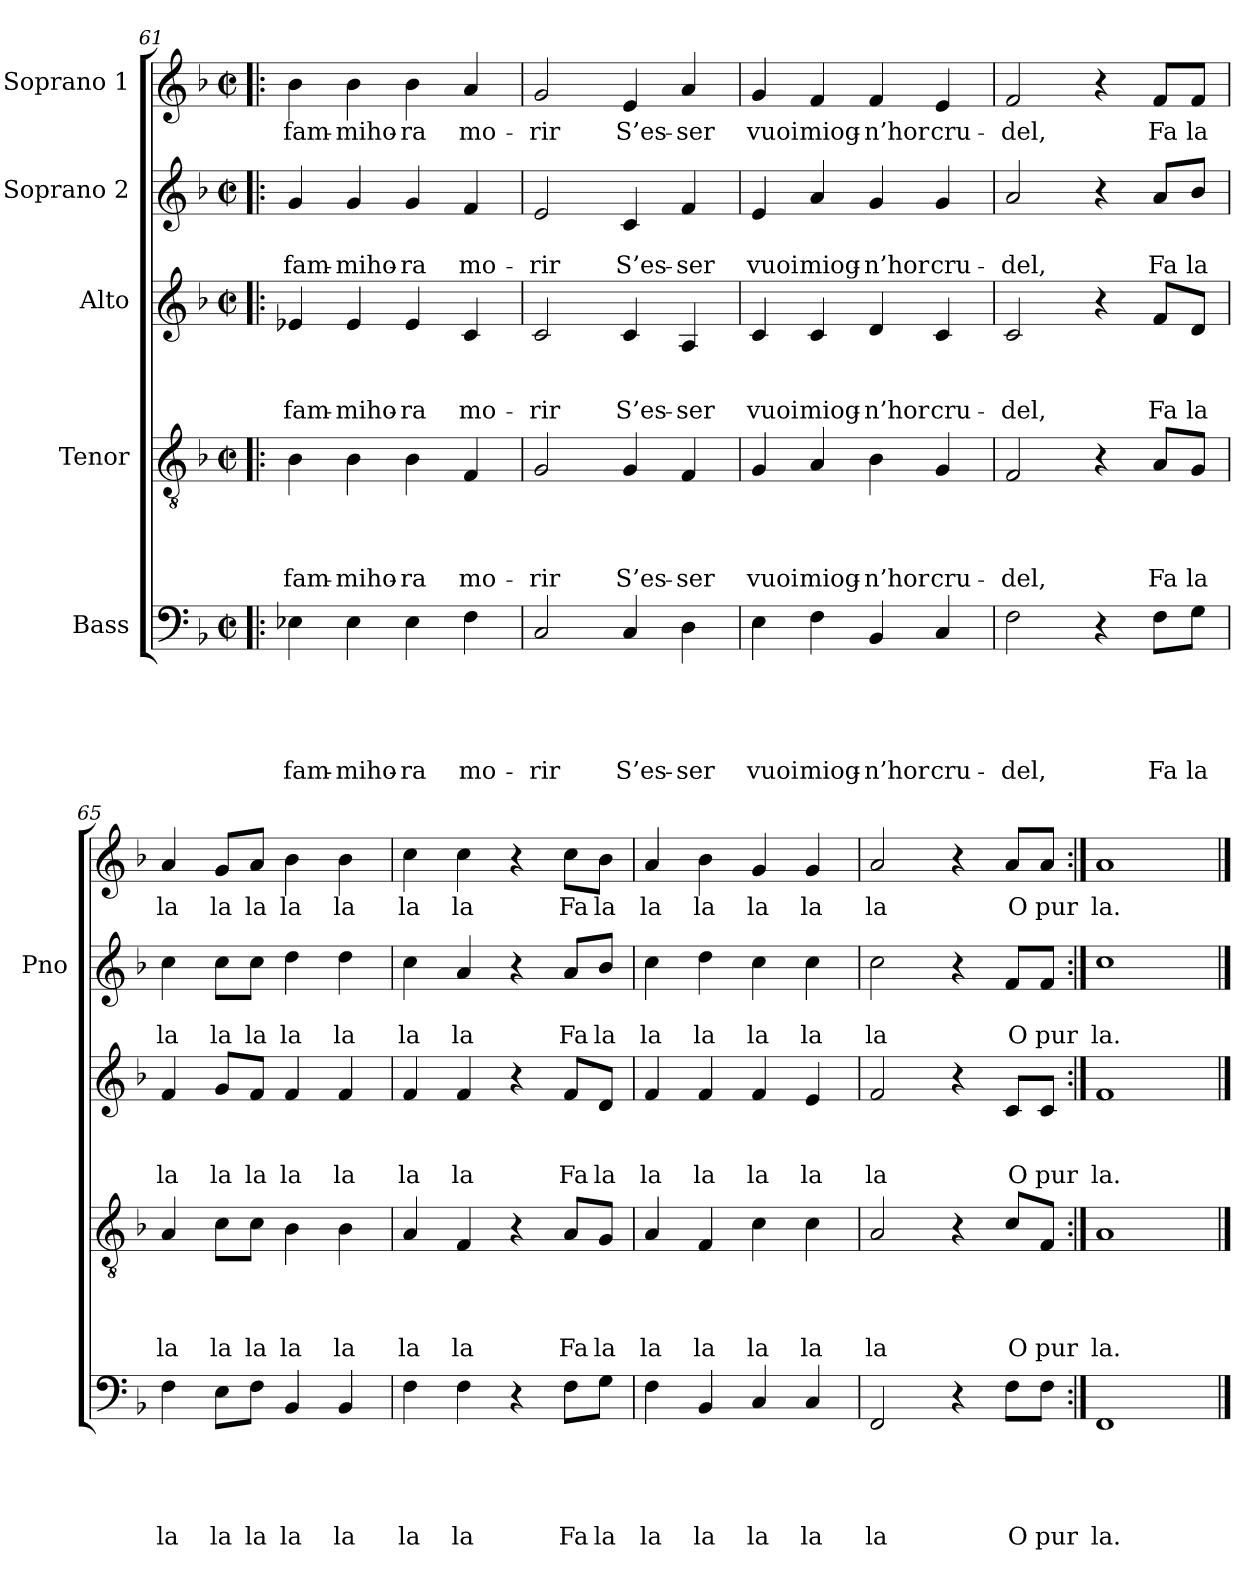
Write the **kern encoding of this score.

**kern	**text	**text	**text	**text	**text	**kern	**text	**text	**text	**text	**kern	**text	**text	**text	**kern	**text	**text	**kern	**text
*part5	*part5	*part5	*part5	*part5	*part5	*part4	*part4	*part4	*part4	*part4	*part3	*part3	*part3	*part3	*part2	*part2	*part2	*part1	*part1
*staff5	*staff5	*staff5	*staff5	*staff5	*staff5	*staff4	*staff4	*staff4	*staff4	*staff4	*staff3	*staff3	*staff3	*staff3	*staff2	*staff2	*staff2	*staff1	*staff1
*I"Bass	*	*	*	*	*	*I"Tenor	*	*	*	*	*I"Alto	*	*	*	*I"Soprano 2	*	*	*I"Soprano 1	*
*	*	*	*	*	*	*	*	*	*	*	*	*	*	*	*I'Pno	*	*	*	*
!!LO:LB:g=z
*clefF4	*	*	*	*	*	*clefGv2	*	*	*	*	*clefG2	*	*	*	*clefG2	*	*	*clefG2	*
*k[b-]	*	*	*	*	*	*k[b-]	*	*	*	*	*k[b-]	*	*	*	*k[b-]	*	*	*k[b-]	*
*F:	*	*	*	*	*	*F:	*	*	*	*	*F:	*	*	*	*F:	*	*	*F:	*
*M2/2	*	*	*	*	*	*M2/2	*	*	*	*	*M2/2	*	*	*	*M2/2	*	*	*M2/2	*
*met(c|)	*	*	*	*	*	*met(c|)	*	*	*	*	*met(c|)	*	*	*	*met(c|)	*	*	*met(c|)	*
=61!|:	=61!|:	=61!|:	=61!|:	=61!|:	=61!|:	=61!|:	=61!|:	=61!|:	=61!|:	=61!|:	=61!|:	=61!|:	=61!|:	=61!|:	=61!|:	=61!|:	=61!|:	=61!|:	=61!|:
4E-X\	.	.	.	.	fam-	4B-\	.	.	.	fam-	4e-X/	.	.	fam-	4g/	.	fam-	4b-\	fam-
4E-\	.	.	.	.	-miho-	4B-\	.	.	.	-miho-	4e-/	.	.	-miho-	4g/	.	-miho-	4b-\	-miho-
4E-\	.	.	.	.	-ra	4B-\	.	.	.	-ra	4e-/	.	.	-ra	4g/	.	-ra	4b-\	-ra
4F\	.	.	.	.	mo-	4F/	.	.	.	mo-	4c/	.	.	mo-	4f/	.	mo-	4a/	mo-
=62	=62	=62	=62	=62	=62	=62	=62	=62	=62	=62	=62	=62	=62	=62	=62	=62	=62	=62	=62
2C/	.	.	.	.	-rir	2G/	.	.	.	-rir	2c/	.	.	-rir	2e/	.	-rir	2g/	-rir
4C/	.	.	.	.	S’es-	4G/	.	.	.	S’es-	4c/	.	.	S’es-	4c/	.	S’es-	4e/	S’es-
4D\	.	.	.	.	-ser	4F/	.	.	.	-ser	4A/	.	.	-ser	4f/	.	-ser	4a/	-ser
=63	=63	=63	=63	=63	=63	=63	=63	=63	=63	=63	=63	=63	=63	=63	=63	=63	=63	=63	=63
4E\	.	.	.	.	vuoi	4G/	.	.	.	vuoi	4c/	.	.	vuoi	4e/	.	vuoi	4g/	vuoi
4F\	.	.	.	.	miog-	4A/	.	.	.	miog-	4c/	.	.	miog-	4a/	.	miog-	4f/	miog-
4BB-/	.	.	.	.	-n’hor	4B-\	.	.	.	-n’hor	4d/	.	.	-n’hor	4g/	.	-n’hor	4f/	-n’hor
4C/	.	.	.	.	cru-	4G/	.	.	.	cru-	4c/	.	.	cru-	4g/	.	cru-	4e/	cru-
=64	=64	=64	=64	=64	=64	=64	=64	=64	=64	=64	=64	=64	=64	=64	=64	=64	=64	=64	=64
2F\	.	.	.	.	-del,	2F/	.	.	.	-del,	2c/	.	.	-del,	2a/	.	-del,	2f/	-del,
4r	.	.	.	.	.	4r	.	.	.	.	4r	.	.	.	4r	.	.	4r	.
8F\L	.	.	.	.	Fa	8A/L	.	.	.	Fa	8f/L	.	.	Fa	8a/L	.	Fa	8f/L	Fa
8G\J	.	.	.	.	la	8G/J	.	.	.	la	8d/J	.	.	la	8b-/J	.	la	8f/J	la
=65	=65	=65	=65	=65	=65	=65	=65	=65	=65	=65	=65	=65	=65	=65	=65	=65	=65	=65	=65
4F\	.	.	.	.	la	4A/	.	.	.	la	4f/	.	.	la	4cc\	.	la	4a/	la
8E\L	.	.	.	.	la	8c\L	.	.	.	la	8g/L	.	.	la	8cc\L	.	la	8g/L	la
8F\J	.	.	.	.	la	8c\J	.	.	.	la	8f/J	.	.	la	8cc\J	.	la	8a/J	la
4BB-/	.	.	.	.	la	4B-\	.	.	.	la	4f/	.	.	la	4dd\	.	la	4b-\	la
4BB-/	.	.	.	.	la	4B-\	.	.	.	la	4f/	.	.	la	4dd\	.	la	4b-\	la
!!LO:LB:g=z
=66	=66	=66	=66	=66	=66	=66	=66	=66	=66	=66	=66	=66	=66	=66	=66	=66	=66	=66	=66
4F\	.	.	.	.	la	4A/	.	.	.	la	4f/	.	.	la	4cc\	.	la	4cc\	la
4F\	.	.	.	.	la	4F/	.	.	.	la	4f/	.	.	la	4a/	.	la	4cc\	la
4r	.	.	.	.	.	4r	.	.	.	.	4r	.	.	.	4r	.	.	4r	.
8F\L	.	.	.	.	Fa	8A/L	.	.	.	Fa	8f/L	.	.	Fa	8a/L	.	Fa	8cc\L	Fa
8G\J	.	.	.	.	la	8G/J	.	.	.	la	8d/J	.	.	la	8b-/J	.	la	8b-\J	la
=67	=67	=67	=67	=67	=67	=67	=67	=67	=67	=67	=67	=67	=67	=67	=67	=67	=67	=67	=67
4F\	.	.	.	.	la	4A/	.	.	.	la	4f/	.	.	la	4cc\	.	la	4a/	la
4BB-/	.	.	.	.	la	4F/	.	.	.	la	4f/	.	.	la	4dd\	.	la	4b-\	la
4C/	.	.	.	.	la	4c\	.	.	.	la	4f/	.	.	la	4cc\	.	la	4g/	la
4C/	.	.	.	.	la	4c\	.	.	.	la	4e/	.	.	la	4cc\	.	la	4g/	la
=68	=68	=68	=68	=68	=68	=68	=68	=68	=68	=68	=68	=68	=68	=68	=68	=68	=68	=68	=68
2FF/	.	.	.	.	la	2A/	.	.	.	la	2f/	.	.	la	2cc\	.	la	2a/	la
4r	.	.	.	.	.	4r	.	.	.	.	4r	.	.	.	4r	.	.	4r	.
8F\L	.	.	.	.	O	8c/L	.	.	.	O	8c/L	.	.	O	8f/L	.	O	8a/L	O
8F\J	.	.	.	.	pur	8F/J	.	.	.	pur	8c/J	.	.	pur	8f/J	.	pur	8a/J	pur
=69:|!	=69:|!	=69:|!	=69:|!	=69:|!	=69:|!	=69:|!	=69:|!	=69:|!	=69:|!	=69:|!	=69:|!	=69:|!	=69:|!	=69:|!	=69:|!	=69:|!	=69:|!	=69:|!	=69:|!
1FF	.	.	.	.	la.	1A	.	.	.	la.	1f	.	.	la.	1cc	.	la.	1a	la.
==	==	==	==	==	==	==	==	==	==	==	==	==	==	==	==	==	==	==	==
*-	*-	*-	*-	*-	*-	*-	*-	*-	*-	*-	*-	*-	*-	*-	*-	*-	*-	*-	*-
